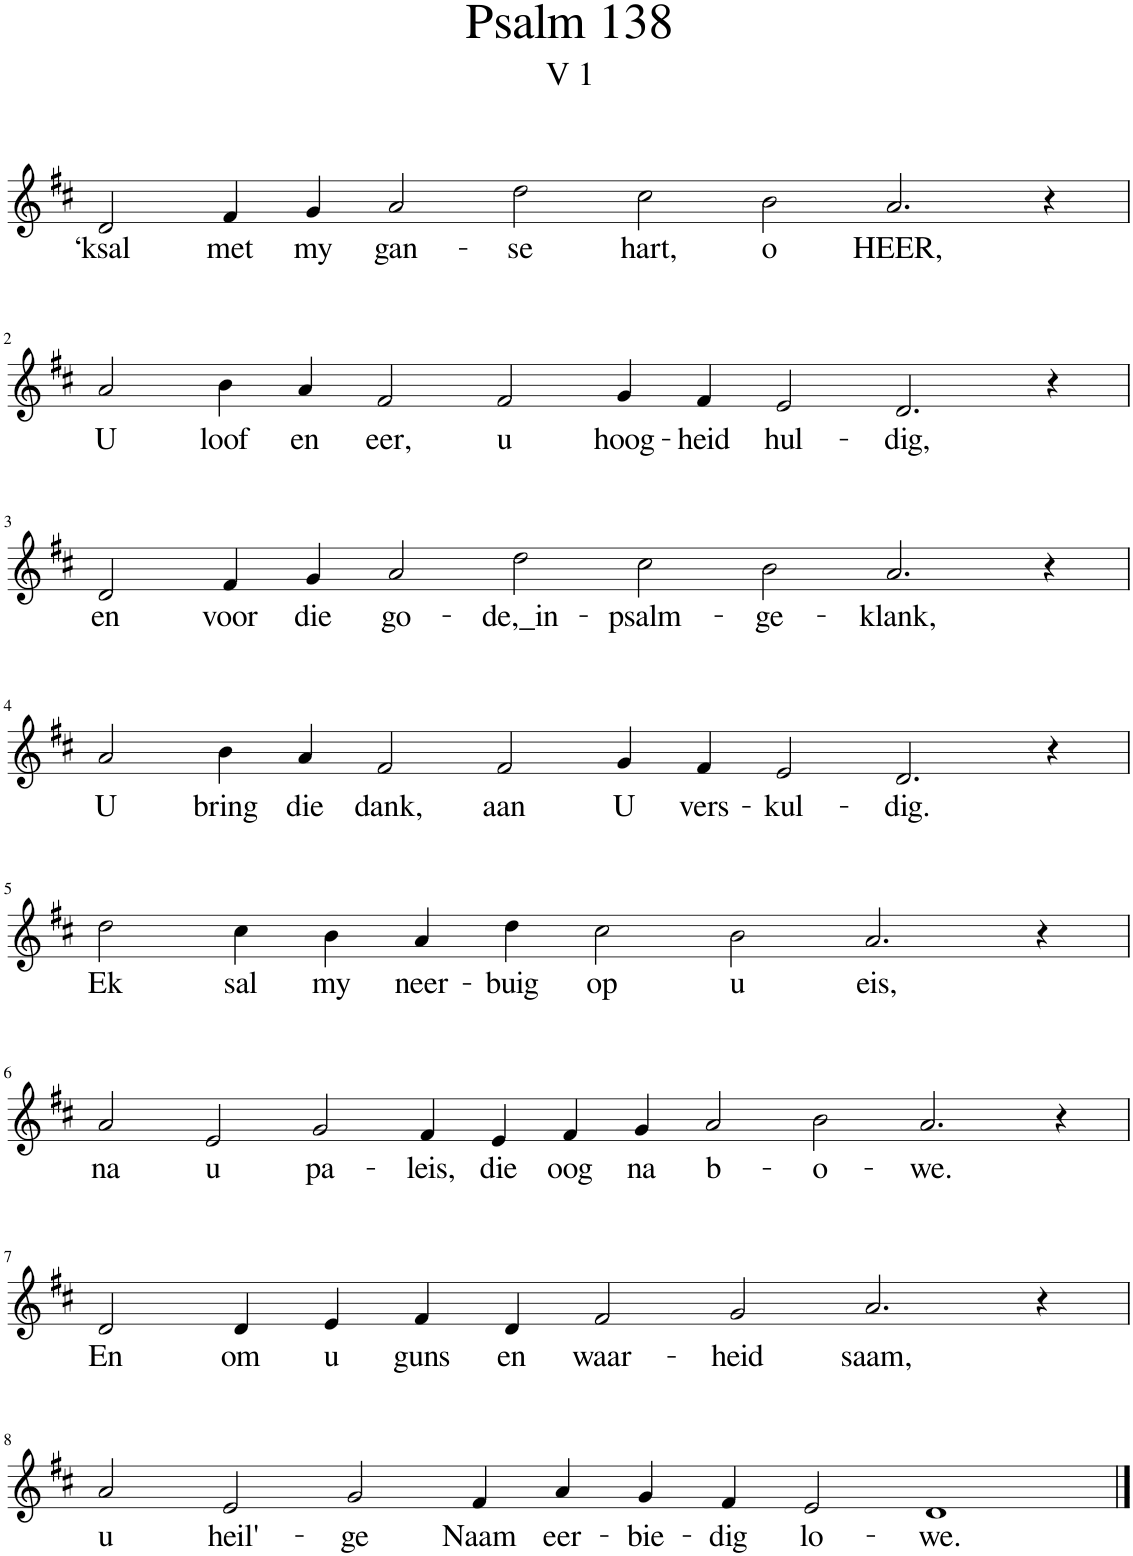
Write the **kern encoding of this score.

**kern	**text
*part1	*part1
*staff1	*staff1
*I"Pipe Organ	*
*I'Org.	*
*clefG2	*
*k[f#c#]	*
*M16/4	*
=1	=1
!	!LO:LY:b
2d/	‘ksal
!	!LO:LY:b
4f#/	met
!	!LO:LY:b
4g/	my
!	!LO:LY:b
2a/	gan-
!	!LO:LY:b
2dd\	-se
!	!LO:LY:b
2cc#\	hart,
!	!LO:LY:b
2b\	o
!	!LO:LY:b
2.a/	HEER,
4r	.
!!LO:LB:g=z
=2	=2
!	!LO:LY:b
2a/	U
!	!LO:LY:b
4b\	loof
!	!LO:LY:b
4a/	en
!	!LO:LY:b
2f#/	eer,
!	!LO:LY:b
2f#/	u
!	!LO:LY:b
4g/	hoog-
!	!LO:LY:b
4f#/	-heid
!	!LO:LY:b
2e/	hul-
!	!LO:LY:b
2.d/	-dig,
4r	.
!!LO:LB:g=z
=3	=3
!	!LO:LY:b
2d/	en
!	!LO:LY:b
4f#/	voor
!	!LO:LY:b
4g/	die
!	!LO:LY:b
2a/	go-
!	!LO:LY:b
2dd\	-de,_in-
!	!LO:LY:b
2cc#\	-psalm-
!	!LO:LY:b
2b\	-ge-
!	!LO:LY:b
2.a/	-klank,
4r	.
!!LO:LB:g=z
=4	=4
!	!LO:LY:b
2a/	U
!	!LO:LY:b
4b\	bring
!	!LO:LY:b
4a/	die
!	!LO:LY:b
2f#/	dank,
!	!LO:LY:b
2f#/	aan
!	!LO:LY:b
4g/	U
!	!LO:LY:b
4f#/	vers-
!	!LO:LY:b
2e/	-kul-
!	!LO:LY:b
2.d/	-dig.
4r	.
!!LO:LB:g=z
=5	=5
*M14/4	*
!	!LO:LY:b
2dd\	Ek
!	!LO:LY:b
4cc#\	sal
!	!LO:LY:b
4b\	my
!	!LO:LY:b
4a/	neer-
!	!LO:LY:b
4dd\	-buig
!	!LO:LY:b
2cc#\	op
!	!LO:LY:b
2b\	u
!	!LO:LY:b
2.a/	eis,
4r	.
!!LO:LB:g=z
=6	=6
*M18/4	*
!	!LO:LY:b
2a/	na
!	!LO:LY:b
2e/	u
!	!LO:LY:b
2g/	pa-
!	!LO:LY:b
4f#/	-leis,
!	!LO:LY:b
4e/	die
!	!LO:LY:b
4f#/	oog
!	!LO:LY:b
4g/	na
!	!LO:LY:b
2a/	b-
!	!LO:LY:b
2b\	-o-
!	!LO:LY:b
2.a/	-we.
4r	.
!!LO:LB:g=z
=7	=7
*M14/4	*
!	!LO:LY:b
2d/	En
!	!LO:LY:b
4d/	om
!	!LO:LY:b
4e/	u
!	!LO:LY:b
4f#/	guns
!	!LO:LY:b
4d/	en
!	!LO:LY:b
2f#/	waar-
!	!LO:LY:b
2g/	-heid
!	!LO:LY:b
2.a/	saam,
4r	.
!!LO:LB:g=z
=8	=8
*M16/4	*
!	!LO:LY:b
2a/	u
!	!LO:LY:b
2e/	heil'-
!	!LO:LY:b
2g/	-ge
!	!LO:LY:b
4f#/	Naam
!	!LO:LY:b
4a/	eer-
!	!LO:LY:b
4g/	-bie-
!	!LO:LY:b
4f#/	-dig
!	!LO:LY:b
2e/	lo-
!	!LO:LY:b
1d	-we.
==	==
*-	*-
